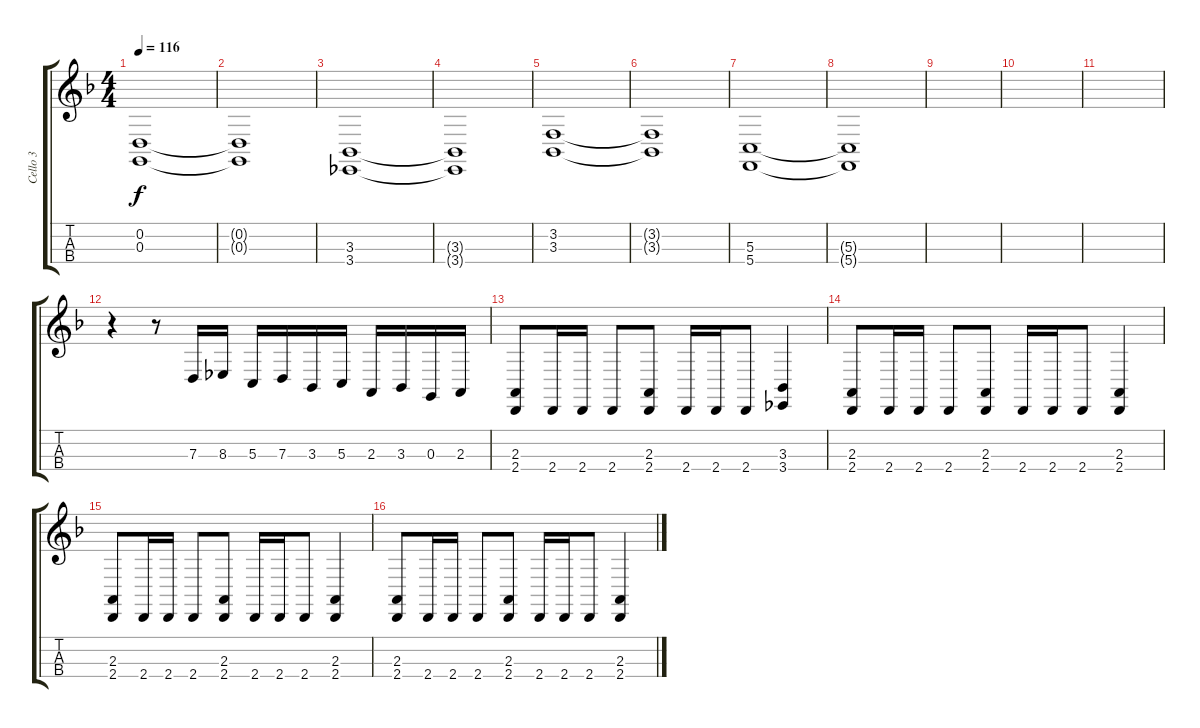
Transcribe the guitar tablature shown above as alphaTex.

\track ("Cello 3" "Cello 3") {instrument cello}
\staff {score tabs}
\tuning (A3 D3 G2 C2) {hide}
\ts (4 4)
\tempo 116
\clef g2
\ks f
(0.2 0.3).1{dy f} |
(0.2{t} 0.3{t}).1 |
(3.3 3.4).1 |
(3.3{t} 3.4{t}).1 |
(3.2 3.3).1 |
(3.2{t} 3.3{t}).1 |
(5.3 5.4).1 |
(5.3{t} 5.4{t}).1 |
|
|
|
r.4 r.8 7.3.16 8.3.16 5.3.16 7.3.16 3.3.16 5.3.16 2.3.16 3.3.16 0.3.16 2.3.16 |
(2.3 2.4).8 2.4.16 2.4.16 2.4.8 (2.3 2.4).8 2.4.16 2.4.16 2.4.8 (3.3 3.4).4 |
(2.3 2.4).8 2.4.16 2.4.16 2.4.8 (2.3 2.4).8 2.4.16 2.4.16 2.4.8 (2.3 2.4).4 |
(2.3 2.4).8 2.4.16 2.4.16 2.4.8 (2.3 2.4).8 2.4.16 2.4.16 2.4.8 (2.3 2.4).4 |
(2.3 2.4).8 2.4.16 2.4.16 2.4.8 (2.3 2.4).8 2.4.16 2.4.16 2.4.8 (2.3 2.4).4
